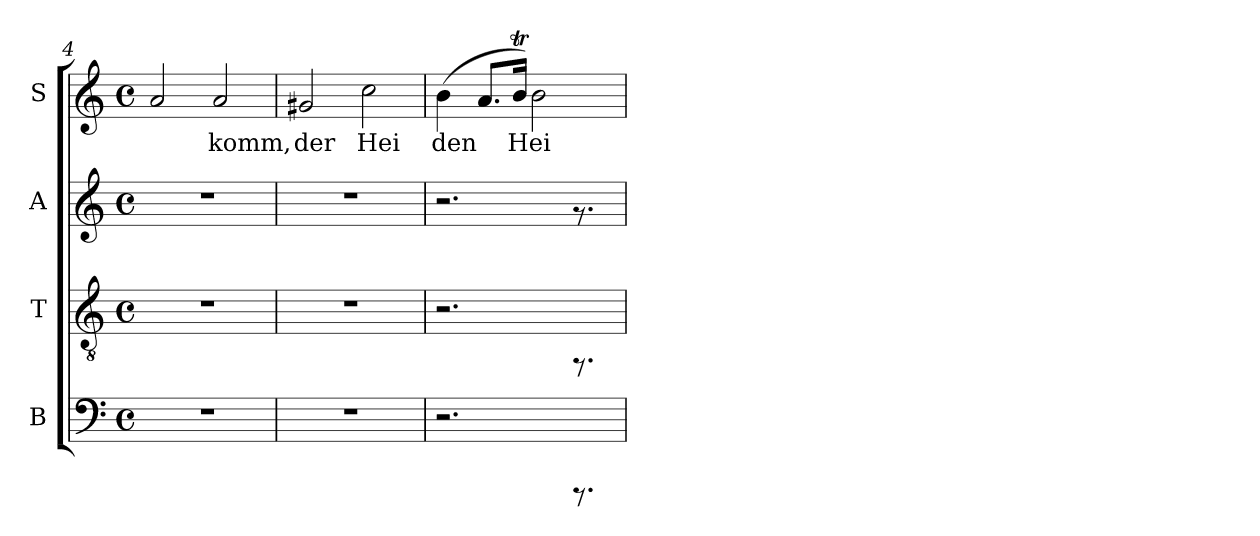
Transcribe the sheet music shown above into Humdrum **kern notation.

**kern	**kern	**kern	**kern	**text
*part4	*part3	*part2	*part1	*part1
*staff4	*staff3	*staff2	*staff1	*staff1
*I"B	*I"T	*I"A	*I"S	*
*I'B	*I'T	*I'A	*I'S	*
*clefF4	*clefGv2	*clefG2	*clefG2	*
*k[]	*k[]	*k[]	*k[]	*
*C:	*C:	*C:	*C:	*
*M4/4	*M4/4	*M4/4	*M4/4	*
*met(c)	*met(c)	*met(c)	*met(c)	*
=4	=4	=4	=4	=4
!	!	!	!	!LO:LY:b
1r	1r	1r	2a/	.
!	!	!	!	!LO:LY:b
.	.	.	2a/	komm,
=5	=5	=5	=5	=5
!	!	!	!	!LO:LY:b
1r	1r	1r	2g#X/	der
!	!	!	!	!LO:LY:b
.	.	.	2cc\	Hei
=6	=6	=6	=6	=6
!	!	!	!	!LO:LY:b
2.r	2.r	2.r	(>4b\	den
!	!	!	!	!LO:LY:b
.	.	.	8.a/L	.
!	!	!	!	!LO:LY:b
.	.	.	16bt/J)	Hei
.	.	.	2b\	.
8.rCCC	8.rFF	8.rf	.	.
16ryy	16ryy	16ryy	.	.
=	=	=	=	=
*-	*-	*-	*-	*-
